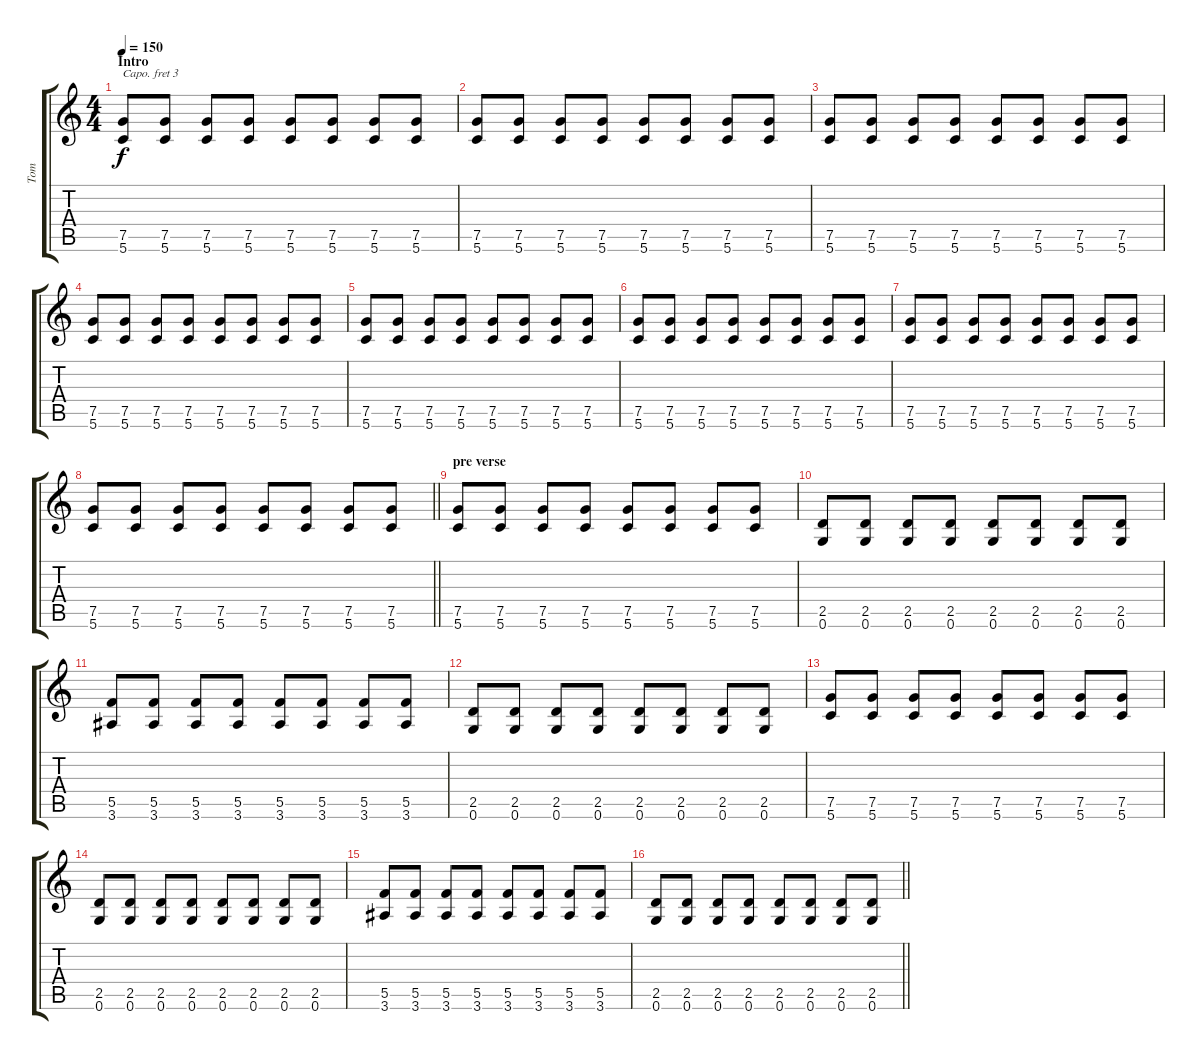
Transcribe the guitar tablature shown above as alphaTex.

\track ("Tom" "Tom") {instrument electricguitarjazz}
\staff {score tabs}
\capo 3
\tuning (E4 B3 G3 D3 A2 E2) {hide}
\ts (4 4)
\section ("" "Intro")
\tempo 150
\clef g2
\ks c
(7.5 5.6).8{dy f instrument electricguitarjazz} (7.5 5.6).8 (7.5 5.6).8 (7.5 5.6).8 (7.5 5.6).8 (7.5 5.6).8 (7.5 5.6).8 (7.5 5.6).8 |
(7.5 5.6).8 (7.5 5.6).8 (7.5 5.6).8 (7.5 5.6).8 (7.5 5.6).8 (7.5 5.6).8 (7.5 5.6).8 (7.5 5.6).8 |
(7.5 5.6).8 (7.5 5.6).8 (7.5 5.6).8 (7.5 5.6).8 (7.5 5.6).8 (7.5 5.6).8 (7.5 5.6).8 (7.5 5.6).8 |
(7.5 5.6).8 (7.5 5.6).8 (7.5 5.6).8 (7.5 5.6).8 (7.5 5.6).8 (7.5 5.6).8 (7.5 5.6).8 (7.5 5.6).8 |
(7.5 5.6).8 (7.5 5.6).8 (7.5 5.6).8 (7.5 5.6).8 (7.5 5.6).8 (7.5 5.6).8 (7.5 5.6).8 (7.5 5.6).8 |
(7.5 5.6).8 (7.5 5.6).8 (7.5 5.6).8 (7.5 5.6).8 (7.5 5.6).8 (7.5 5.6).8 (7.5 5.6).8 (7.5 5.6).8 |
(7.5 5.6).8 (7.5 5.6).8 (7.5 5.6).8 (7.5 5.6).8 (7.5 5.6).8 (7.5 5.6).8 (7.5 5.6).8 (7.5 5.6).8 |
\barLineRight lightlight
(7.5 5.6).8 (7.5 5.6).8 (7.5 5.6).8 (7.5 5.6).8 (7.5 5.6).8 (7.5 5.6).8 (7.5 5.6).8 (7.5 5.6).8 |
\section ("" "pre verse")
(7.5 5.6).8 (7.5 5.6).8 (7.5 5.6).8 (7.5 5.6).8 (7.5 5.6).8 (7.5 5.6).8 (7.5 5.6).8 (7.5 5.6).8 |
(2.5 0.6).8 (2.5 0.6).8 (2.5 0.6).8 (2.5 0.6).8 (2.5 0.6).8 (2.5 0.6).8 (2.5 0.6).8 (2.5 0.6).8 |
(5.5 3.6).8 (5.5 3.6).8 (5.5 3.6).8 (5.5 3.6).8 (5.5 3.6).8 (5.5 3.6).8 (5.5 3.6).8 (5.5 3.6).8 |
(2.5 0.6).8 (2.5 0.6).8 (2.5 0.6).8 (2.5 0.6).8 (2.5 0.6).8 (2.5 0.6).8 (2.5 0.6).8 (2.5 0.6).8 |
(7.5 5.6).8 (7.5 5.6).8 (7.5 5.6).8 (7.5 5.6).8 (7.5 5.6).8 (7.5 5.6).8 (7.5 5.6).8 (7.5 5.6).8 |
(2.5 0.6).8 (2.5 0.6).8 (2.5 0.6).8 (2.5 0.6).8 (2.5 0.6).8 (2.5 0.6).8 (2.5 0.6).8 (2.5 0.6).8 |
(5.5 3.6).8 (5.5 3.6).8 (5.5 3.6).8 (5.5 3.6).8 (5.5 3.6).8 (5.5 3.6).8 (5.5 3.6).8 (5.5 3.6).8 |
\barLineRight lightlight
(2.5 0.6).8 (2.5 0.6).8 (2.5 0.6).8 (2.5 0.6).8 (2.5 0.6).8 (2.5 0.6).8 (2.5 0.6).8 (2.5 0.6).8
